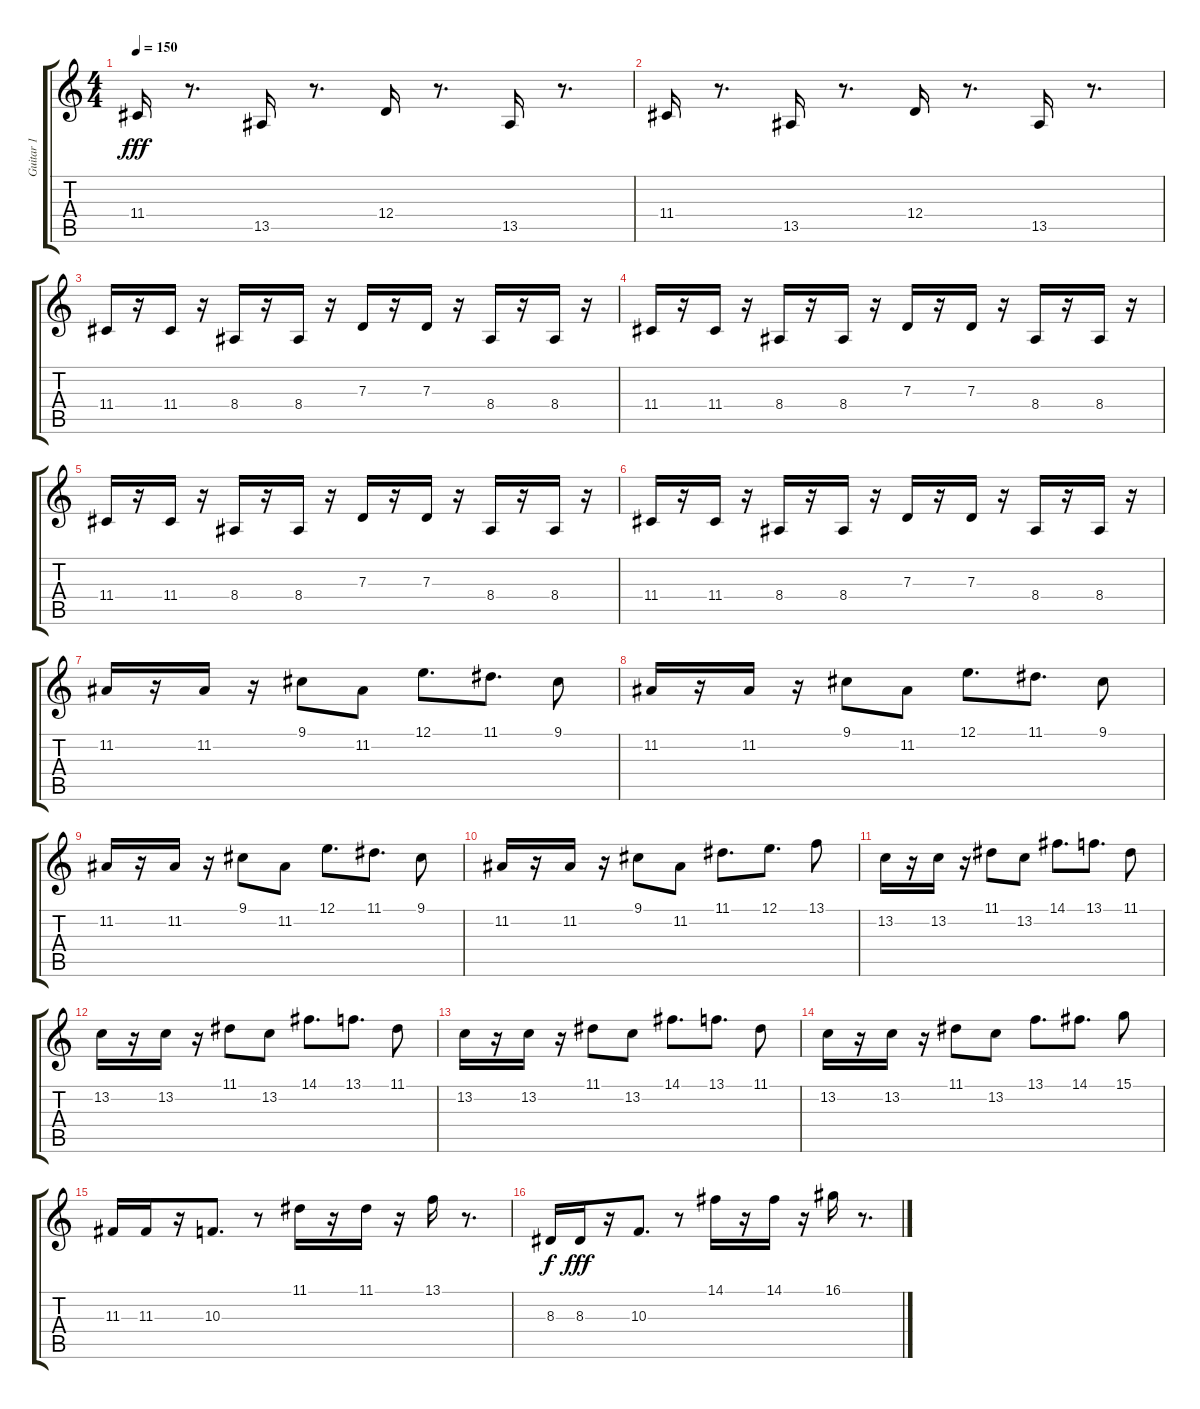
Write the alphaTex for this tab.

\track ("Guitar 1" "Guitar 1") {instrument stringensemble1}
\staff {score tabs}
\tuning (E4 B3 G3 D3 A2 E2) {hide}
\ts (4 4)
\tempo 150
\clef g2
\ks c
11.4.16{dy fff} r.8{d} 13.5.16 r.8{d} 12.4.16 r.8{d} 13.5.16 r.8{d} |
11.4.16 r.8{d} 13.5.16 r.8{d} 12.4.16 r.8{d} 13.5.16 r.8{d} |
11.4.16 r.16 11.4.16 r.16 8.4.16 r.16 8.4.16 r.16 7.3.16 r.16 7.3.16 r.16 8.4.16 r.16 8.4.16 r.16 |
11.4.16 r.16 11.4.16 r.16 8.4.16 r.16 8.4.16 r.16 7.3.16 r.16 7.3.16 r.16 8.4.16 r.16 8.4.16 r.16 |
11.4.16 r.16 11.4.16 r.16 8.4.16 r.16 8.4.16 r.16 7.3.16 r.16 7.3.16 r.16 8.4.16 r.16 8.4.16 r.16 |
11.4.16 r.16 11.4.16 r.16 8.4.16 r.16 8.4.16 r.16 7.3.16 r.16 7.3.16 r.16 8.4.16 r.16 8.4.16 r.16 |
11.2.16 r.16 11.2.16 r.16 9.1.8 11.2.8 12.1.8{d} 11.1.8{d} 9.1.8 |
11.2.16 r.16 11.2.16 r.16 9.1.8 11.2.8 12.1.8{d} 11.1.8{d} 9.1.8 |
11.2.16 r.16 11.2.16 r.16 9.1.8 11.2.8 12.1.8{d} 11.1.8{d} 9.1.8 |
11.2.16 r.16 11.2.16 r.16 9.1.8 11.2.8 11.1.8{d} 12.1.8{d} 13.1.8 |
13.2.16 r.16 13.2.16 r.16 11.1.8 13.2.8 14.1.8{d} 13.1.8{d} 11.1.8 |
13.2.16 r.16 13.2.16 r.16 11.1.8 13.2.8 14.1.8{d} 13.1.8{d} 11.1.8 |
13.2.16 r.16 13.2.16 r.16 11.1.8 13.2.8 14.1.8{d} 13.1.8{d} 11.1.8 |
13.2.16 r.16 13.2.16 r.16 11.1.8 13.2.8 13.1.8{d} 14.1.8{d} 15.1.8 |
11.3.16 11.3.16 r.16 10.3.8{d} r.8 11.1.16 r.16 11.1.16 r.16 13.1.16 r.8{d} |
8.3.16{dy f} 8.3.16{dy fff} r.16 10.3.8{d} r.8 14.1.16 r.16 14.1.16 r.16 16.1.16 r.8{d}
